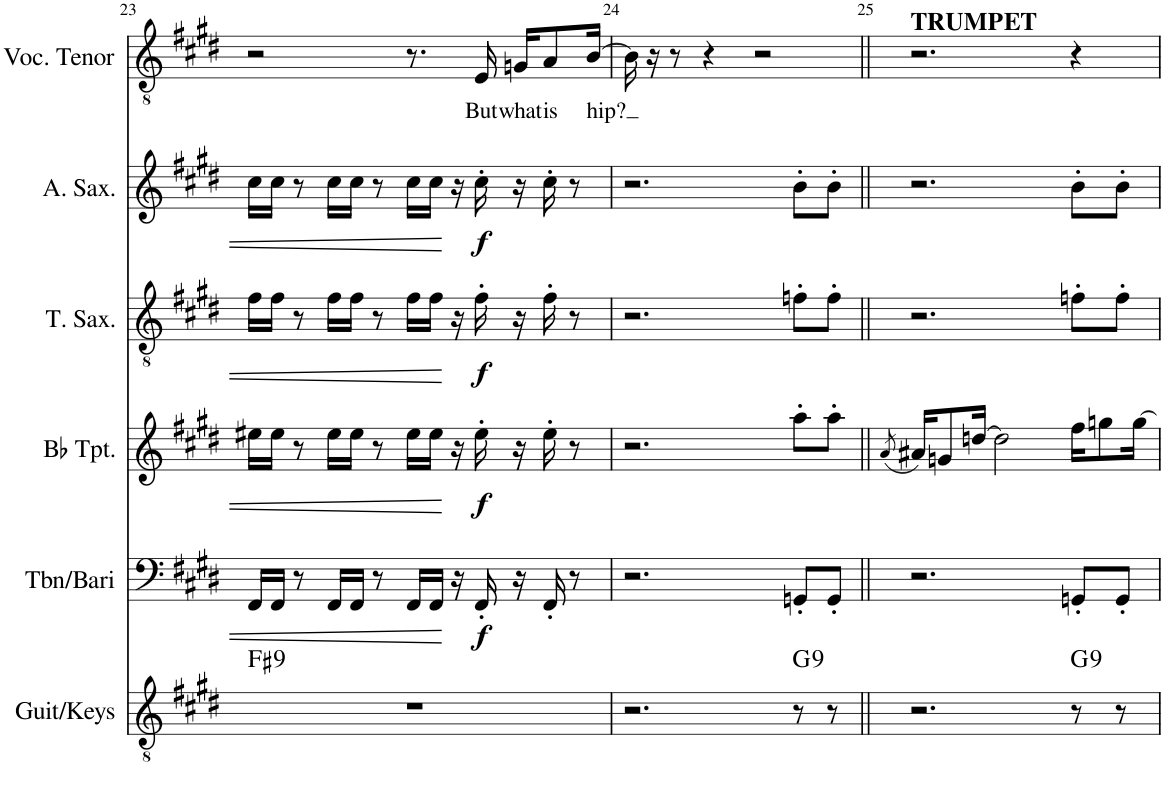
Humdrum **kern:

**kern	**harte	**kern	**dynam	**kern	**dynam	**kern	**dynam	**kern	**dynam	**kern	**text
*part6	*part6	*part5	*part5	*part4	*part4	*part3	*part3	*part2	*part2	*part1	*part1
*staff6	*	*staff5	*staff5	*staff4	*staff4	*staff3	*staff3	*staff2	*staff2	*staff1	*staff1
*I"Guit/Keys	*	*I"Tbn/Bari	*	*I"Bb Trumpet	*	*I"T. Sax.	*	*I"Alto Sax	*	*I"Voc. Tenor	*
*I'Guit/Keys	*	*I'Tbn/Bari	*	*I'Bb Tpt.	*	*I'T. Sax.	*	*I'A. Sax.	*	*I'Voc. Tenor	*
!!LO:PB:g=z
*clefGv2	*	*clefF4	*	*clefG2	*	*clefGv2	*	*clefG2	*	*clefGv2	*
*	*	*	*	*ITrd1c2	*	*ITrd8c14	*	*ITrd5c9	*	*	*
*k[f#c#g#d#]	*	*k[f#c#g#d#]	*	*k[f#c#g#d#]	*	*k[f#c#g#d#]	*	*k[f#c#g#d#]	*	*k[f#c#g#d#]	*
*M4/4	*	*M4/4	*	*M4/4	*	*M4/4	*	*M4/4	*	*M4/4	*
=23	=23	=23	=23	=23	=23	=23	=23	=23	=23	=23	=23
!	!LO:H:kt=9	!	!	!	!	!	!	!	!	!	!
1r	F#:9	16FF#/LL	.	16ee#X\LL	.	16f#\LL	.	16cc#\LL	.	2r	.
.	.	16FF#/JJ	.	16ee#\JJ	.	16f#\JJ	.	16cc#\JJ	.	.	.
.	.	8r	.	8r	.	8r	.	8r	.	.	.
.	.	16FF#/LL	.	16ee#\LL	.	16f#\LL	.	16cc#\LL	.	.	.
.	.	16FF#/JJ	.	16ee#\JJ	.	16f#\JJ	.	16cc#\JJ	.	.	.
.	.	8r	.	8r	.	8r	.	8r	.	.	.
.	.	16FF#/LL	.	16ee#\LL	.	16f#\LL	.	16cc#\LL	.	8.r	.
.	.	16FF#/JJ	.	16ee#\JJ	.	16f#\JJ	.	16cc#\JJ	.	.	.
.	.	16r	.	16r	.	16r	.	16r	.	.	.
!	!	!	!LO:DY:b	!	!LO:DY:b	!	!LO:DY:b	!	!LO:DY:b	!	!LO:LY:b
.	.	16FF#'/	f	16ee#'\	f	16f#'\	f	16cc#'\	f	16E/	But
!	!	!	!	!	!	!	!	!	!	!	!LO:LY:b
.	.	16r	.	16r	.	16r	.	16r	.	16Gn/KL	what
!	!	!	!	!	!	!	!	!	!	!	!LO:LY:b
.	.	16FF#'/	.	16ee#'\	.	16f#'\	.	16cc#'\	.	8A/	is
.	.	8r	.	8r	.	8r	.	8r	.	.	.
!	!	!	!	!	!	!	!	!	!	!	!LO:LY:b
.	.	.	.	.	.	.	.	.	.	[16B/Jk	hip?
=24	=24	=24	=24	=24	=24	=24	=24	=24	=24	=24	=24
2.r	.	2.r	.	2.r	.	2.r	.	2.r	.	16B\]	.
.	.	.	.	.	.	.	.	.	.	16r	.
.	.	.	.	.	.	.	.	.	.	8r	.
.	.	.	.	.	.	.	.	.	.	4r	.
.	.	.	.	.	.	.	.	.	.	2r	.
!	!LO:H:kt=9	!	!	!	!	!	!	!	!	!	!
8r	G:9	8GGn'/L	.	8aa'\L	.	8fn'\L	.	8b'\L	.	.	.
8r	.	8GG'/J	.	8aa'\J	.	8f'\J	.	8b'\J	.	.	.
=25||	=25||	=25||	=25||	=25||	=25||	=25||	=25||	=25||	=25||	=25||	=25||
.	.	.	.	(8qa/	.	.	.	.	.	.	.
!	!	!	!	!	!	!	!	!	!	!LO:TX:a:B:t=TRUMPET	!
2.r	.	2.r	.	16a#X/KL)	.	2.r	.	2.r	.	2.r	.
.	.	.	.	8gn/	.	.	.	.	.	.	.
.	.	.	.	[16ddn/Jk	.	.	.	.	.	.	.
.	.	.	.	2dd\]	.	.	.	.	.	.	.
!	!LO:H:kt=9	!	!	!	!	!	!	!	!	!	!
8r	G:9	8GGn'/L	.	16ff#\KL	.	8fn'\L	.	8b'\L	.	4r	.
.	.	.	.	8ggn\	.	.	.	.	.	.	.
8r	.	8GG'/J	.	.	.	8f'\J	.	8b'\J	.	.	.
.	.	.	.	[16gg\Jk	.	.	.	.	.	.	.
=	=	=	=	=	=	=	=	=	=	=	=
*-	*-	*-	*-	*-	*-	*-	*-	*-	*-	*-	*-
